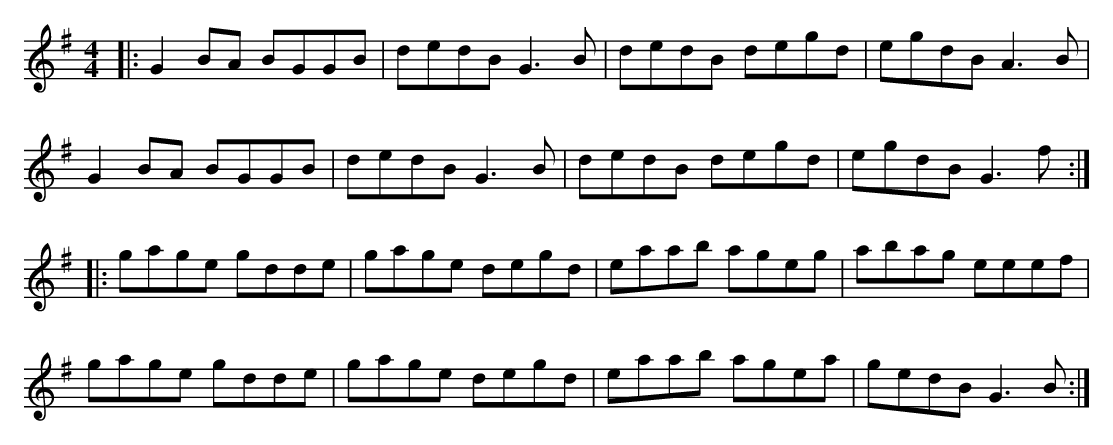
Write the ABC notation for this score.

X:1
M:4/4
K:G
|:G2BA BGGB|dedB G3B|dedB degd|egdB A3B|
G2BA BGGB|dedB G3B|dedB degd|egdB G3f:|
|:gage gdde|gage degd|eaab ageg|abag eeef|
gage gdde|gage degd|eaab agea|gedB G3B:|
